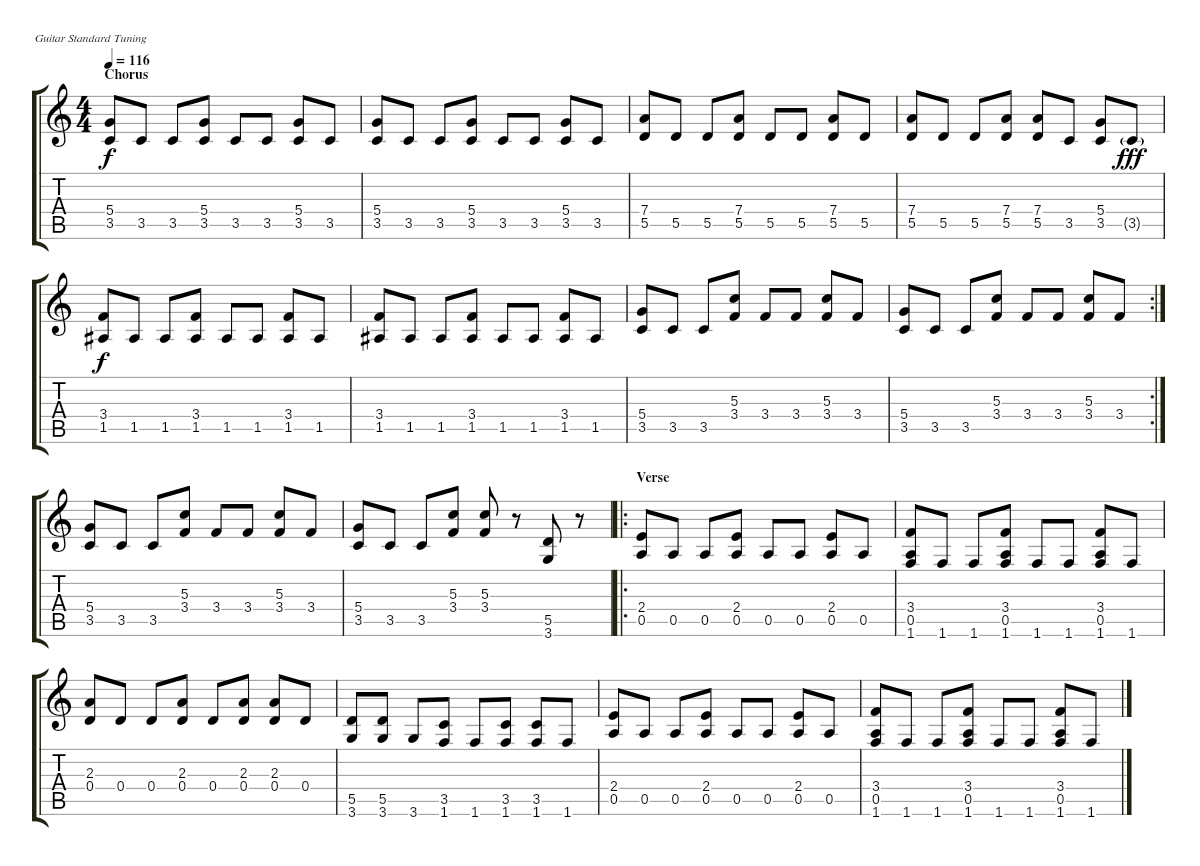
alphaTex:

\bracketExtendMode groupsimilarinstruments
\singleTrackTrackNamePolicy hidden
\multiTrackTrackNamePolicy hidden
\firstSystemTrackNameOrientation horizontal
\otherSystemsTrackNameOrientation horizontal
\defaultBarNumberDisplay Hide
\track ("guitar" "S-Gt") {instrument acousticguitarsteel}
\staff {score tabs}
\tuning (E4 B3 G3 D3 A2 E2)
\ts (4 4)
\section ("" "Chorus")
\tempo 116
\clef g2
\ks c
(5.4 3.5).8{dy f instrument acousticguitarsteel} 3.5.8 3.5.8 (5.4 3.5).8 3.5.8 3.5.8 (5.4 3.5).8 3.5.8 |
(5.4 3.5).8 3.5.8 3.5.8 (5.4 3.5).8 3.5.8 3.5.8 (5.4 3.5).8 3.5.8 |
(7.4 5.5).8 5.5.8 5.5.8 (7.4 5.5).8 5.5.8 5.5.8 (7.4 5.5).8 5.5.8 |
(7.4 5.5).8 5.5.8 5.5.8 (7.4 5.5).8 (7.4 5.5).8 3.5.8 (5.4 3.5).8 3.5{g}.8{dy fff} |
(3.4 1.5).8{dy f} 1.5.8 1.5.8 (3.4 1.5).8 1.5.8 1.5.8 (3.4 1.5).8 1.5.8 |
(3.4 1.5).8 1.5.8 1.5.8 (3.4 1.5).8 1.5.8 1.5.8 (3.4 1.5).8 1.5.8 |
(5.4 3.5).8 3.5.8 3.5.8 (5.3 3.4).8 3.4.8 3.4.8 (5.3 3.4).8 3.4.8 |
\rc 2
(5.4 3.5).8 3.5.8 3.5.8 (5.3 3.4).8 3.4.8 3.4.8 (5.3 3.4).8 3.4.8 |
(5.4 3.5).8 3.5.8 3.5.8 (5.3 3.4).8 3.4.8 3.4.8 (5.3 3.4).8 3.4.8 |
(5.4 3.5).8 3.5.8 3.5.8 (5.3 3.4).8 (5.3 3.4).8 r.8 (5.5 3.6).8 r.8 |
\ro
\section ("" "Verse")
(2.4 0.5).8 0.5.8 0.5.8 (2.4 0.5).8 0.5.8 0.5.8 (2.4 0.5).8 0.5.8 |
(3.4 0.5 1.6).8 1.6.8 1.6.8 (3.4 0.5 1.6).8 1.6.8 1.6.8 (3.4 0.5 1.6).8 1.6.8 |
(2.3 0.4).8 0.4.8 0.4.8 (2.3 0.4).8 0.4.8 (2.3 0.4).8 (2.3 0.4).8 0.4.8 |
(5.5 3.6).8 (5.5 3.6).8 3.6.8 (3.5 1.6).8 1.6.8 (3.5 1.6).8 (3.5 1.6).8 1.6.8 |
(2.4 0.5).8 0.5.8 0.5.8 (2.4 0.5).8 0.5.8 0.5.8 (2.4 0.5).8 0.5.8 |
(3.4 0.5 1.6).8 1.6.8 1.6.8 (3.4 0.5 1.6).8 1.6.8 1.6.8 (3.4 0.5 1.6).8 1.6.8
